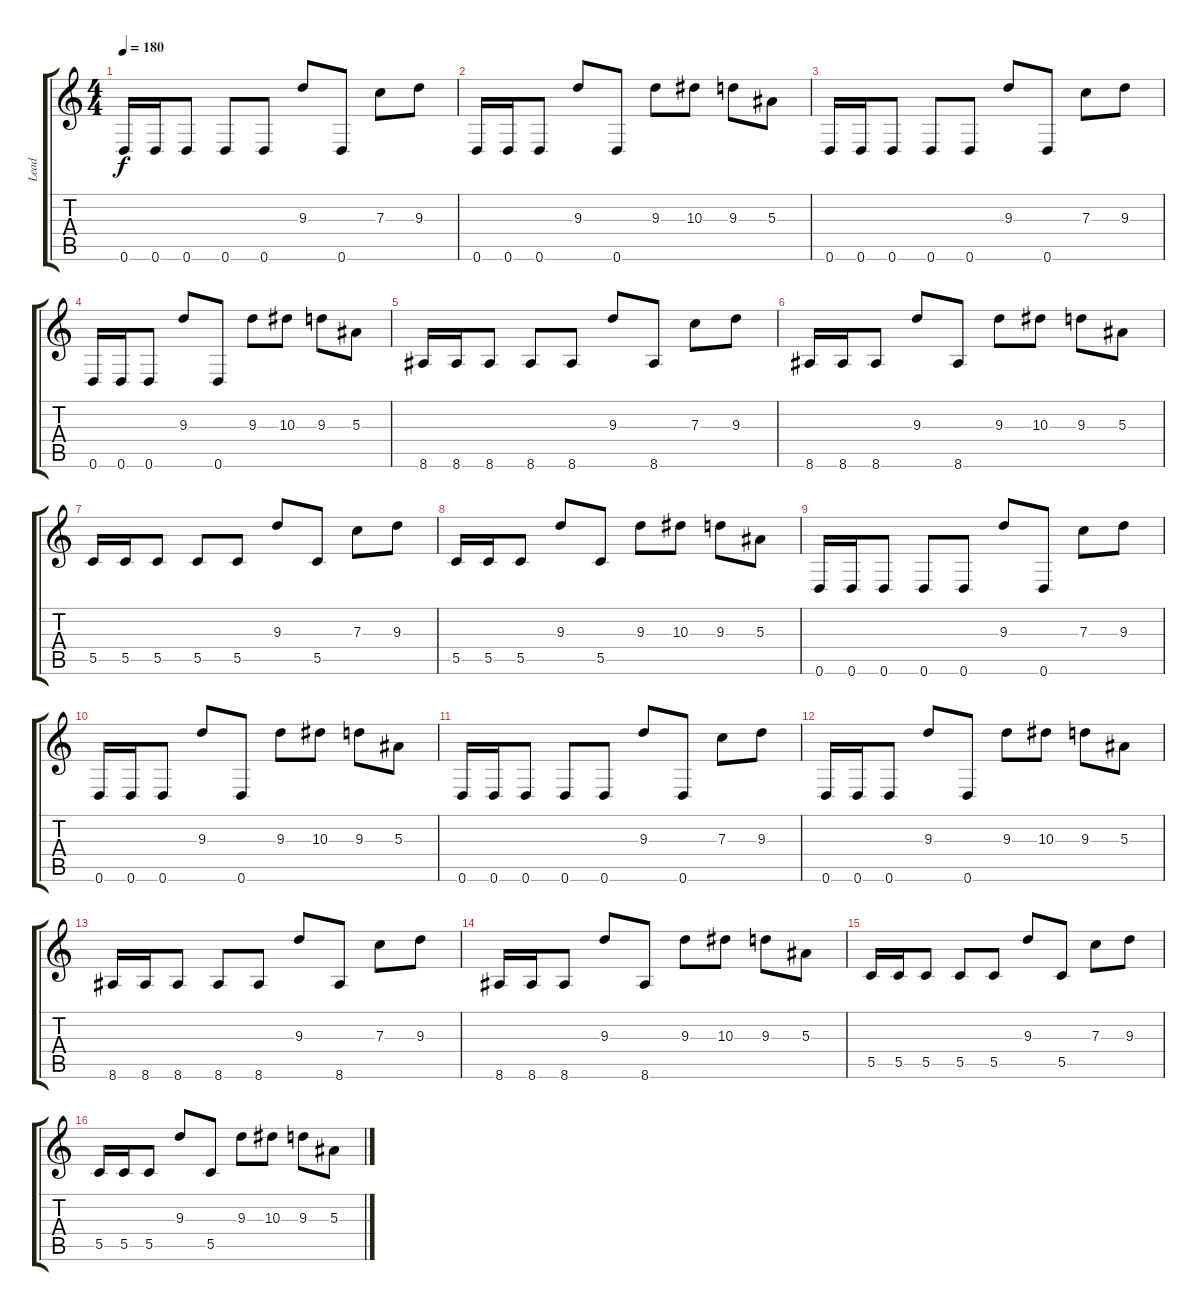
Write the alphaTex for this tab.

\track ("Lead" "Lead") {instrument distortionguitar}
\staff {score tabs}
\tuning (D4 A3 F3 C3 G2 D2) {hide}
\ts (4 4)
\section ("" "")
\tempo 180
\clef g2
\ks c
0.6.16{dy f} 0.6.16 0.6.8 0.6.8 0.6.8 9.3.8 0.6.8 7.3.8 9.3.8 |
0.6.16 0.6.16 0.6.8 9.3.8 0.6.8 9.3.8 10.3.8 9.3.8 5.3.8 |
0.6.16 0.6.16 0.6.8 0.6.8 0.6.8 9.3.8 0.6.8 7.3.8 9.3.8 |
0.6.16 0.6.16 0.6.8 9.3.8 0.6.8 9.3.8 10.3.8 9.3.8 5.3.8 |
8.6.16 8.6.16 8.6.8 8.6.8 8.6.8 9.3.8 8.6.8 7.3.8 9.3.8 |
8.6.16 8.6.16 8.6.8 9.3.8 8.6.8 9.3.8 10.3.8 9.3.8 5.3.8 |
5.5.16 5.5.16 5.5.8 5.5.8 5.5.8 9.3.8 5.5.8 7.3.8 9.3.8 |
5.5.16 5.5.16 5.5.8 9.3.8 5.5.8 9.3.8 10.3.8 9.3.8 5.3.8 |
0.6.16 0.6.16 0.6.8 0.6.8 0.6.8 9.3.8 0.6.8 7.3.8 9.3.8 |
0.6.16 0.6.16 0.6.8 9.3.8 0.6.8 9.3.8 10.3.8 9.3.8 5.3.8 |
0.6.16 0.6.16 0.6.8 0.6.8 0.6.8 9.3.8 0.6.8 7.3.8 9.3.8 |
0.6.16 0.6.16 0.6.8 9.3.8 0.6.8 9.3.8 10.3.8 9.3.8 5.3.8 |
8.6.16 8.6.16 8.6.8 8.6.8 8.6.8 9.3.8 8.6.8 7.3.8 9.3.8 |
8.6.16 8.6.16 8.6.8 9.3.8 8.6.8 9.3.8 10.3.8 9.3.8 5.3.8 |
5.5.16 5.5.16 5.5.8 5.5.8 5.5.8 9.3.8 5.5.8 7.3.8 9.3.8 |
5.5.16 5.5.16 5.5.8 9.3.8 5.5.8 9.3.8 10.3.8 9.3.8 5.3.8
